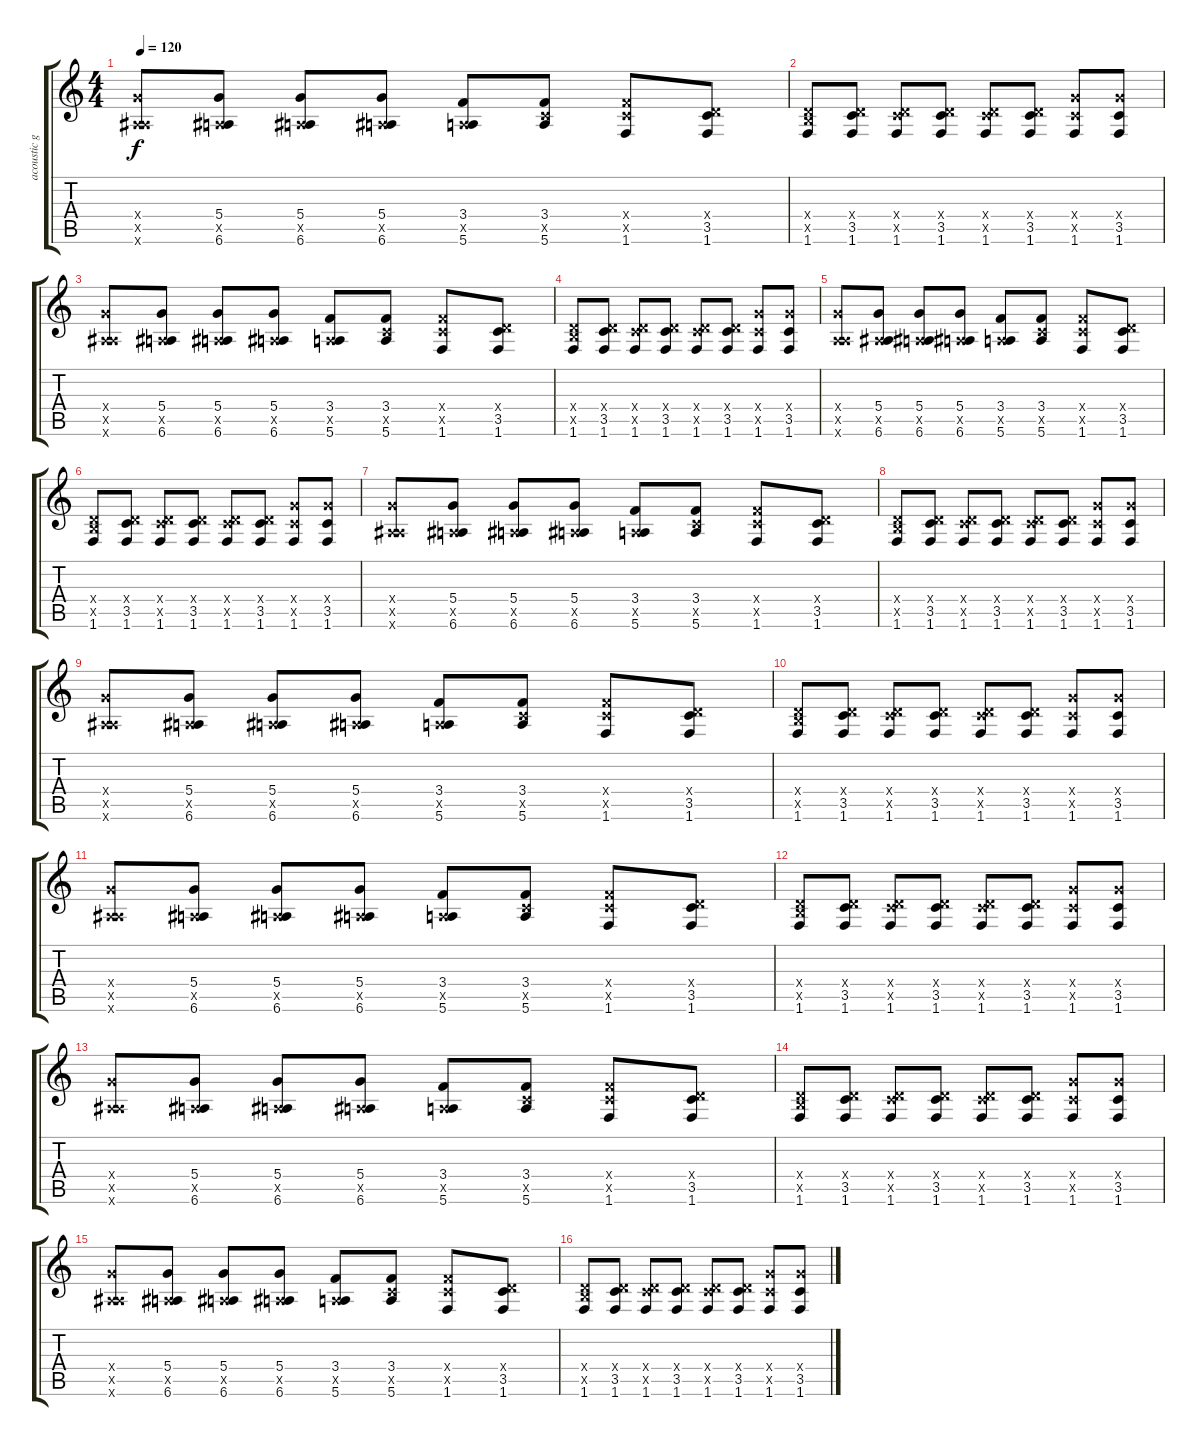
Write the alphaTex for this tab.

\track ("acoustic guitar" "acoustic g") {instrument electricguitarmuted}
\staff {score tabs}
\tuning (E4 B3 G3 D3 A2 E2) {hide}
\ts (4 4)
\tempo 120
\clef g2
\ks c
(5.4{x} 0.5{x} 6.6{x}).8{dy f} (5.4 0.5{x} 6.6).8 (5.4 0.5{x} 6.6).8 (5.4 0.5{x} 6.6).8 (3.4 0.5{x} 5.6).8 (3.4 3.5{x} 5.6).8 (3.4{x} 3.5{x} 1.6).8 (0.4{x} 3.5 1.6).8 |
(0.4{x} 2.5{x} 1.6).8 (0.4{x} 3.5 1.6).8 (0.4{x} 3.5{x} 1.6).8 (0.4{x} 3.5 1.6).8 (0.4{x} 3.5{x} 1.6).8 (0.4{x} 3.5 1.6).8 (5.4{x} 3.5{x} 1.6).8 (5.4{x} 3.5 1.6).8 |
(5.4{x} 0.5{x} 6.6{x}).8 (5.4 0.5{x} 6.6).8 (5.4 0.5{x} 6.6).8 (5.4 0.5{x} 6.6).8 (3.4 0.5{x} 5.6).8 (3.4 3.5{x} 5.6).8 (3.4{x} 3.5{x} 1.6).8 (0.4{x} 3.5 1.6).8 |
(0.4{x} 2.5{x} 1.6).8 (0.4{x} 3.5 1.6).8 (0.4{x} 3.5{x} 1.6).8 (0.4{x} 3.5 1.6).8 (0.4{x} 3.5{x} 1.6).8 (0.4{x} 3.5 1.6).8 (5.4{x} 3.5{x} 1.6).8 (5.4{x} 3.5 1.6).8 |
(5.4{x} 0.5{x} 5.6{x}).8 (5.4 0.5{x} 6.6).8 (5.4 0.5{x} 6.6).8 (5.4 0.5{x} 6.6).8 (3.4 0.5{x} 5.6).8 (3.4 3.5{x} 5.6).8 (3.4{x} 3.5{x} 1.6).8 (0.4{x} 3.5 1.6).8 |
(0.4{x} 2.5{x} 1.6).8 (0.4{x} 3.5 1.6).8 (0.4{x} 3.5{x} 1.6).8 (0.4{x} 3.5 1.6).8 (0.4{x} 3.5{x} 1.6).8 (0.4{x} 3.5 1.6).8 (5.4{x} 3.5{x} 1.6).8 (5.4{x} 3.5 1.6).8 |
(5.4{x} 0.5{x} 6.6{x}).8 (5.4 0.5{x} 6.6).8 (5.4 0.5{x} 6.6).8 (5.4 0.5{x} 6.6).8 (3.4 0.5{x} 5.6).8 (3.4 3.5{x} 5.6).8 (3.4{x} 3.5{x} 1.6).8 (0.4{x} 3.5 1.6).8 |
(0.4{x} 2.5{x} 1.6).8 (0.4{x} 3.5 1.6).8 (0.4{x} 3.5{x} 1.6).8 (0.4{x} 3.5 1.6).8 (0.4{x} 3.5{x} 1.6).8 (0.4{x} 3.5 1.6).8 (5.4{x} 3.5{x} 1.6).8 (5.4{x} 3.5 1.6).8 |
(5.4{x} 0.5{x} 6.6{x}).8 (5.4 0.5{x} 6.6).8 (5.4 0.5{x} 6.6).8 (5.4 0.5{x} 6.6).8 (3.4 0.5{x} 5.6).8 (3.4 3.5{x} 5.6).8 (3.4{x} 3.5{x} 1.6).8 (0.4{x} 3.5 1.6).8 |
(0.4{x} 2.5{x} 1.6).8 (0.4{x} 3.5 1.6).8 (0.4{x} 3.5{x} 1.6).8 (0.4{x} 3.5 1.6).8 (0.4{x} 3.5{x} 1.6).8 (0.4{x} 3.5 1.6).8 (5.4{x} 3.5{x} 1.6).8 (5.4{x} 3.5 1.6).8 |
(5.4{x} 0.5{x} 6.6{x}).8 (5.4 0.5{x} 6.6).8 (5.4 0.5{x} 6.6).8 (5.4 0.5{x} 6.6).8 (3.4 0.5{x} 5.6).8 (3.4 3.5{x} 5.6).8 (3.4{x} 3.5{x} 1.6).8 (0.4{x} 3.5 1.6).8 |
(0.4{x} 2.5{x} 1.6).8 (0.4{x} 3.5 1.6).8 (0.4{x} 3.5{x} 1.6).8 (0.4{x} 3.5 1.6).8 (0.4{x} 3.5{x} 1.6).8 (0.4{x} 3.5 1.6).8 (5.4{x} 3.5{x} 1.6).8 (5.4{x} 3.5 1.6).8 |
(5.4{x} 0.5{x} 6.6{x}).8 (5.4 0.5{x} 6.6).8 (5.4 0.5{x} 6.6).8 (5.4 0.5{x} 6.6).8 (3.4 0.5{x} 5.6).8 (3.4 3.5{x} 5.6).8 (3.4{x} 3.5{x} 1.6).8 (0.4{x} 3.5 1.6).8 |
(0.4{x} 2.5{x} 1.6).8 (0.4{x} 3.5 1.6).8 (0.4{x} 3.5{x} 1.6).8 (0.4{x} 3.5 1.6).8 (0.4{x} 3.5{x} 1.6).8 (0.4{x} 3.5 1.6).8 (5.4{x} 3.5{x} 1.6).8 (5.4{x} 3.5 1.6).8 |
(5.4{x} 0.5{x} 6.6{x}).8 (5.4 0.5{x} 6.6).8 (5.4 0.5{x} 6.6).8 (5.4 0.5{x} 6.6).8 (3.4 0.5{x} 5.6).8 (3.4 3.5{x} 5.6).8 (3.4{x} 3.5{x} 1.6).8 (0.4{x} 3.5 1.6).8 |
(0.4{x} 2.5{x} 1.6).8 (0.4{x} 3.5 1.6).8 (0.4{x} 3.5{x} 1.6).8 (0.4{x} 3.5 1.6).8 (0.4{x} 3.5{x} 1.6).8 (0.4{x} 3.5 1.6).8 (5.4{x} 3.5{x} 1.6).8 (5.4{x} 3.5 1.6).8
